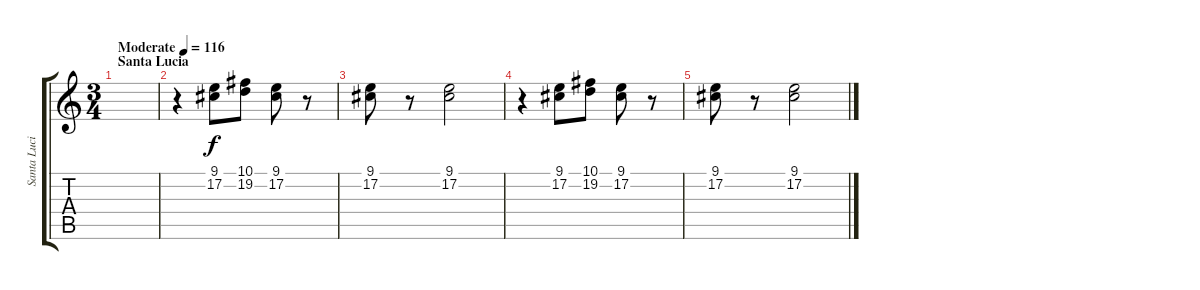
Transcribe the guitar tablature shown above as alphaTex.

\track ("Santa Lucia: мелодия 1 (скрипка)" "Santa Luci") {instrument violin}
\staff {score tabs}
\tuning (E4 B3 G3 D3 A2 E2) {hide}
\ts (3 4)
\section ("" "Santa Lucia")
\tempo (116 "Moderate")
\tempo 110
\tempo (116 "Moderate")
\clef g2
\ks c
|
r.4 (9.1 17.2).8 (10.1 19.2).8 (9.1 17.2).8 r.8 |
(9.1 17.2).8 r.8 (9.1 17.2).2 |
r.4 (9.1 17.2).8 (10.1 19.2).8 (9.1 17.2).8 r.8 |
(9.1 17.2).8 r.8 (9.1 17.2).2
